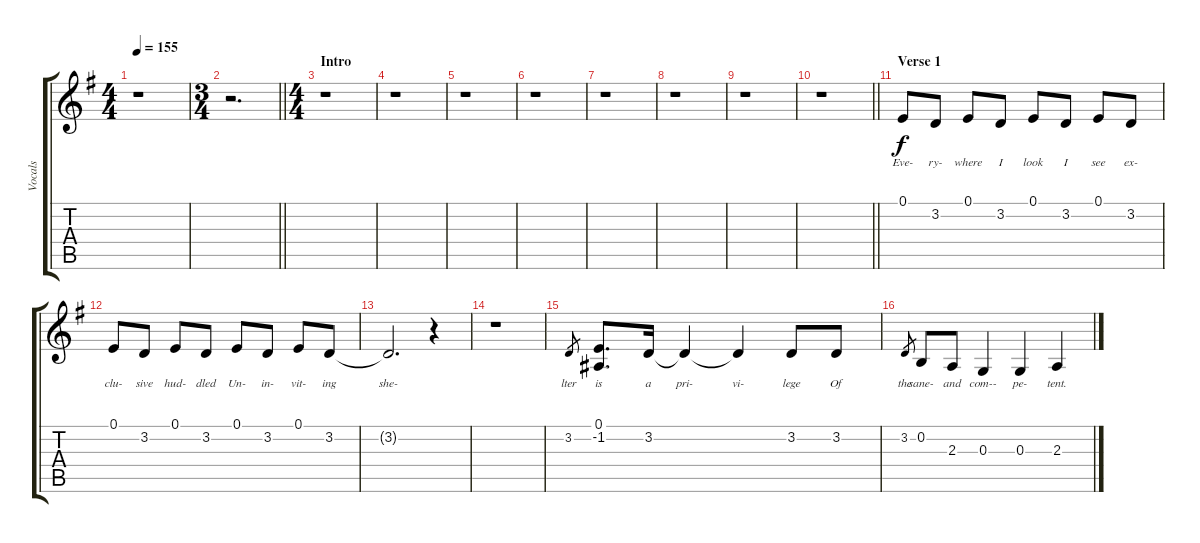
\track ("Vocals" "Vocals") {instrument bassoon}
\staff {score tabs}
\tuning (E4 B3 G3 D3 A2 E2) {hide}
\ts (4 4)
\tempo 155
\clef g2
\ks g
r.1{dy f instrument bassoon} |
\ts (3 4)
\barLineRight lightlight
r.2{d} |
\ts (4 4)
\section ("" "Intro")
r.1 |
r.1 |
r.1 |
r.1 |
r.1 |
r.1 |
r.1 |
\barLineRight lightlight
r.1 |
\section ("" "Verse 1")
0.1.8{lyrics (0 "Eve-") lyrics (1 "") lyrics (2 "") lyrics (3 "") lyrics (4 "")} 3.2.8{lyrics (0 "ry-") lyrics (1 "") lyrics (2 "") lyrics (3 "") lyrics (4 "")} 0.1.8{lyrics (0 "where") lyrics (1 "") lyrics (2 "") lyrics (3 "") lyrics (4 "")} 3.2.8{lyrics (0 "I") lyrics (1 "") lyrics (2 "") lyrics (3 "") lyrics (4 "")} 0.1.8{lyrics (0 "look") lyrics (1 "") lyrics (2 "") lyrics (3 "") lyrics (4 "")} 3.2.8{lyrics (0 "I") lyrics (1 "") lyrics (2 "") lyrics (3 "") lyrics (4 "")} 0.1.8{lyrics (0 "see") lyrics (1 "") lyrics (2 "") lyrics (3 "") lyrics (4 "")} 3.2.8{lyrics (0 "ex-") lyrics (1 "") lyrics (2 "") lyrics (3 "") lyrics (4 "")} |
0.1.8{lyrics (0 "clu-") lyrics (1 "") lyrics (2 "") lyrics (3 "") lyrics (4 "")} 3.2.8{lyrics (0 "sive") lyrics (1 "") lyrics (2 "") lyrics (3 "") lyrics (4 "")} 0.1.8{lyrics (0 "hud-") lyrics (1 "") lyrics (2 "") lyrics (3 "") lyrics (4 "")} 3.2.8{lyrics (0 "dled") lyrics (1 "") lyrics (2 "") lyrics (3 "") lyrics (4 "")} 0.1.8{lyrics (0 "Un-") lyrics (1 "") lyrics (2 "") lyrics (3 "") lyrics (4 "")} 3.2.8{lyrics (0 "in-") lyrics (1 "") lyrics (2 "") lyrics (3 "") lyrics (4 "")} 0.1.8{lyrics (0 "vit-") lyrics (1 "") lyrics (2 "") lyrics (3 "") lyrics (4 "")} 3.2.8{lyrics (0 "ing") lyrics (1 "") lyrics (2 "") lyrics (3 "") lyrics (4 "")} |
3.2{t}.2{d lyrics (0 "she-") lyrics (1 "") lyrics (2 "") lyrics (3 "") lyrics (4 "")} r.4 |
r.1 |
3.2.8{lyrics (0 "lter") lyrics (1 "") lyrics (2 "") lyrics (3 "") lyrics (4 "") gr} (0.1 -1.2).8{d lyrics (0 "is") lyrics (1 "") lyrics (2 "") lyrics (3 "") lyrics (4 "")} 3.2.16{lyrics (0 "a") lyrics (1 "") lyrics (2 "") lyrics (3 "") lyrics (4 "")} 3.2{t}.4{lyrics (0 "pri-") lyrics (1 "") lyrics (2 "") lyrics (3 "") lyrics (4 "")} 3.2{t}.4{lyrics (0 "vi-") lyrics (1 "") lyrics (2 "") lyrics (3 "") lyrics (4 "")} 3.2.8{lyrics (0 "lege") lyrics (1 "") lyrics (2 "") lyrics (3 "") lyrics (4 "")} 3.2.8{lyrics (0 "Of") lyrics (1 "") lyrics (2 "") lyrics (3 "") lyrics (4 "")} |
3.2.8{lyrics (0 "the") lyrics (1 "") lyrics (2 "") lyrics (3 "") lyrics (4 "") gr} 0.2.8{lyrics (0 "sane-") lyrics (1 "") lyrics (2 "") lyrics (3 "") lyrics (4 "")} 2.3.8{lyrics (0 "and") lyrics (1 "") lyrics (2 "") lyrics (3 "") lyrics (4 "")} 0.3.4{lyrics (0 "com--") lyrics (1 "") lyrics (2 "") lyrics (3 "") lyrics (4 "")} 0.3.4{lyrics (0 "pe-") lyrics (1 "") lyrics (2 "") lyrics (3 "") lyrics (4 "")} 2.3.4{lyrics (0 "tent.") lyrics (1 "") lyrics (2 "") lyrics (3 "") lyrics (4 "")}
